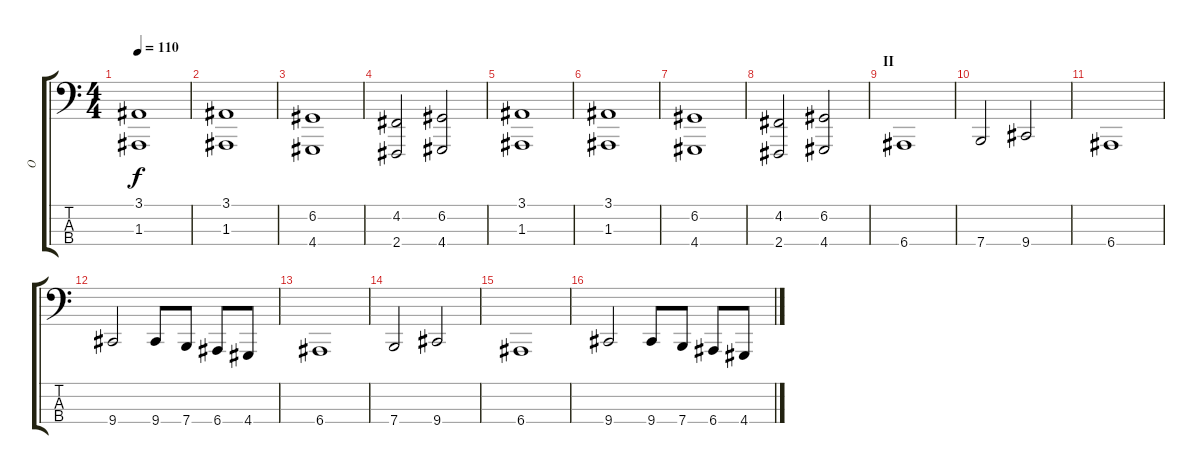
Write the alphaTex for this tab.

\track ("O" "O") {instrument oboe}
\staff {score tabs}
\tuning (G2 D2 A1 E1) {hide}
\ts (4 4)
\tempo 110
\clef f4
\ks c
(3.1 1.3).1{dy f} |
(3.1 1.3).1 |
(6.2 4.4).1 |
(4.2 2.4).2 (6.2 4.4).2 |
(3.1 1.3).1 |
(3.1 1.3).1 |
(6.2 4.4).1 |
(4.2 2.4).2 (6.2 4.4).2 |
\section ("" "II")
6.4.1{volume 12 instrument oboe} |
7.4.2 9.4.2 |
6.4.1 |
9.4.2 9.4.8 7.4.8 6.4.8 4.4.8 |
6.4.1 |
7.4.2 9.4.2 |
6.4.1 |
9.4.2 9.4.8 7.4.8 6.4.8 4.4.8
